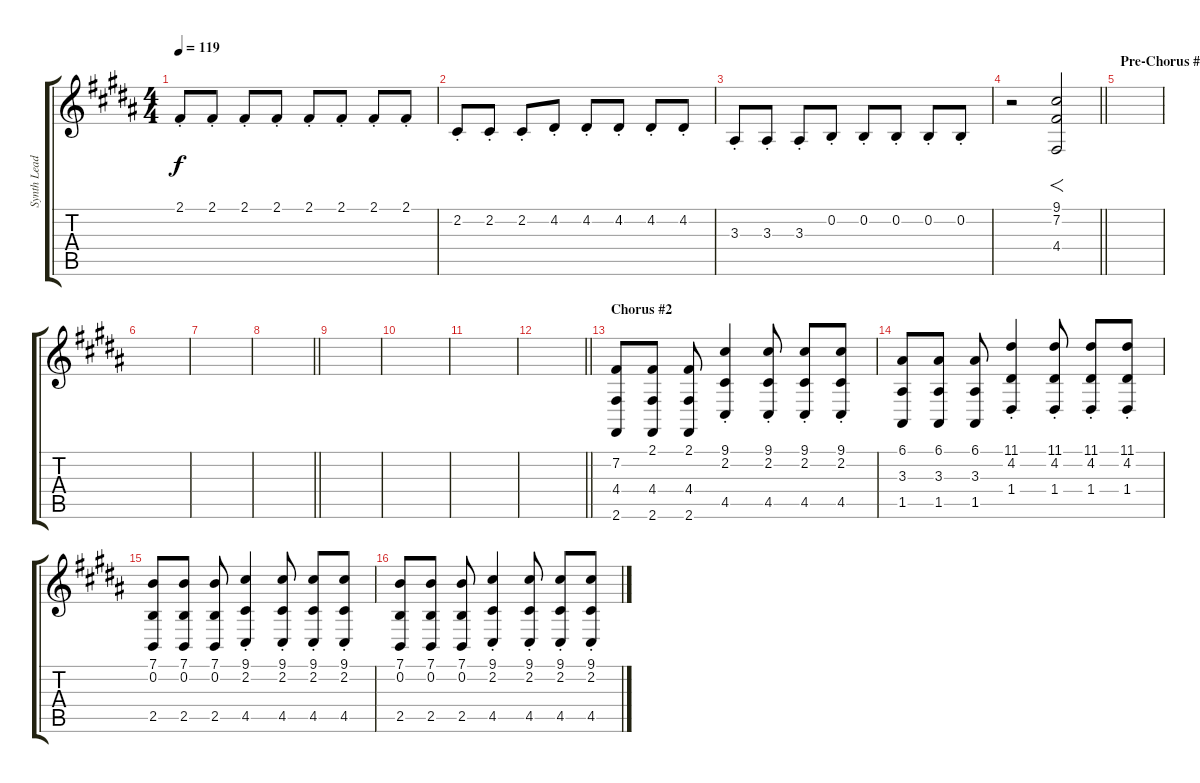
\track ("Synth Lead" "Synth Lead") {instrument lead2sawtooth}
\staff {score tabs}
\tuning (E4 B3 G3 D3 A2 E2) {hide}
\ts (4 4)
\tempo 119
\clef g2
\ks b
2.1{st}.8{dy f} 2.1{st}.8 2.1{st}.8 2.1{st}.8 2.1{st}.8 2.1{st}.8 2.1{st}.8 2.1{st}.8 |
2.2{st}.8 2.2{st}.8 2.2{st}.8 4.2{st}.8 4.2{st}.8 4.2{st}.8 4.2{st}.8 4.2{st}.8 |
3.3{st}.8 3.3{st}.8 3.3{st}.8 0.2{st}.8 0.2{st}.8 0.2{st}.8 0.2{st}.8 0.2{st}.8 |
\barLineRight lightlight
r.2 (9.1 7.2 4.4).2{f} |
\section ("" "Pre-Chorus #2")
|
|
|
\barLineRight lightlight
|
|
|
|
\barLineRight lightlight
|
\section ("" "Chorus #2")
(7.2 4.4 2.6).8 (2.1 4.4 2.6).8 (2.1 4.4 2.6).8 (9.1{st} 2.2{st} 4.5{st}).4 (9.1{st} 2.2{st} 4.5{st}).8 (9.1{st} 2.2{st} 4.5{st}).8 (9.1{st} 2.2{st} 4.5{st}).8 |
(6.1 3.3 1.5).8 (6.1 3.3 1.5).8 (6.1 3.3 1.5).8 (11.1{st} 4.2{st} 1.4{st}).4 (11.1{st} 4.2{st} 1.4{st}).8 (11.1{st} 4.2{st} 1.4{st}).8 (11.1{st} 4.2{st} 1.4{st}).8 |
(7.1 0.2 2.5).8 (7.1 0.2 2.5).8 (7.1 0.2 2.5).8 (9.1{st} 2.2{st} 4.5{st}).4 (9.1{st} 2.2{st} 4.5{st}).8 (9.1{st} 2.2{st} 4.5{st}).8 (9.1{st} 2.2{st} 4.5{st}).8 |
(7.1 0.2 2.5).8 (7.1 0.2 2.5).8 (7.1 0.2 2.5).8 (9.1{st} 2.2{st} 4.5{st}).4 (9.1{st} 2.2{st} 4.5{st}).8 (9.1{st} 2.2{st} 4.5{st}).8 (9.1{st} 2.2{st} 4.5{st}).8
